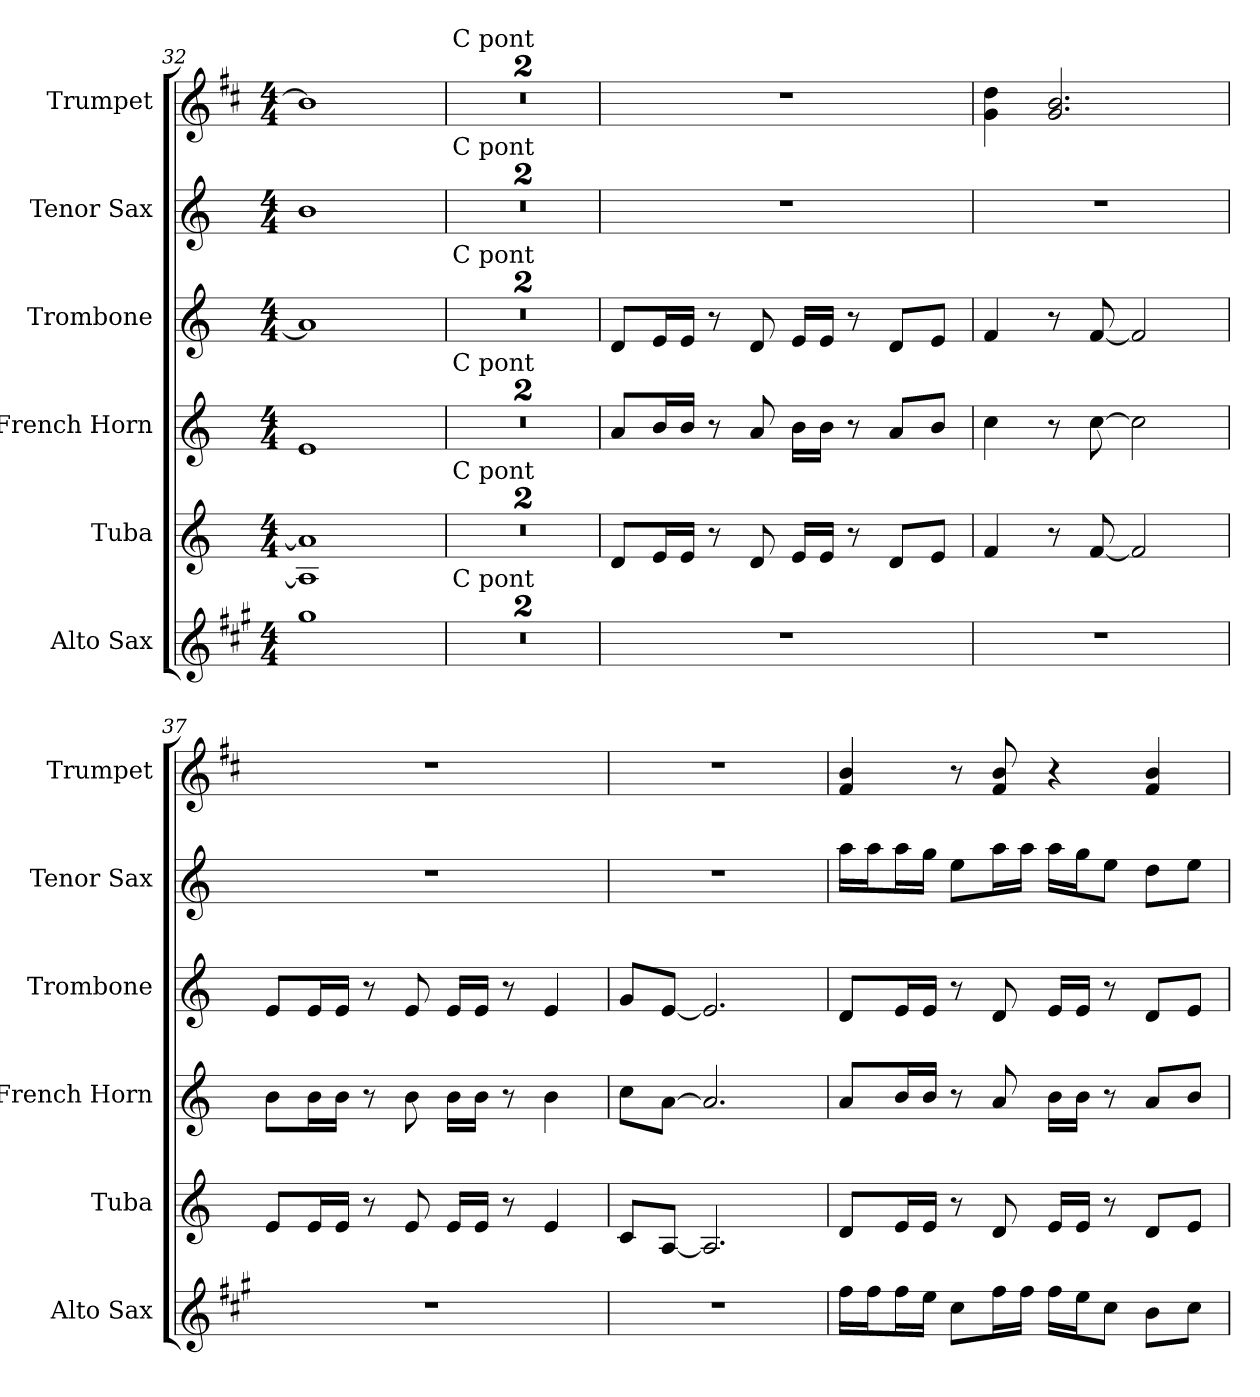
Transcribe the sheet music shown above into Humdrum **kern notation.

**kern	**kern	**kern	**kern	**kern	**kern
*part6	*part5	*part4	*part3	*part2	*part1
*staff6	*staff5	*staff4	*staff3	*staff2	*staff1
*I"Alto Sax	*I"Tuba	*I"French Horn	*I"Trombone	*I"Tenor Sax	*I"Trumpet
*I'Alto Sax	*I'Tuba	*I'French Horn	*I'Trombone	*I'Tenor Sax	*I'Trumpet
*clefG2	*clefG2	*clefG2	*clefG2	*clefG2	*clefG2
*ITrd5c9	*ITrd15c26	*ITrd8c14	*ITrd8c14	*ITrd8c14	*ITrd1c2
*k[]	*k[]	*k[]	*k[]	*k[]	*k[]
*M4/4	*M4/4	*M4/4	*M4/4	*M4/4	*M4/4
=32	=32	=32	=32	=32	=32
1b	1AAA] 1AA]	1E	1A]	1B	1a]
=33	=33	=33	=33	=33	=33
!	!	!	!	!	!LO:TX:a:t=C pont
!	!	!	!	!LO:TX:a:t=C pont	!
!	!	!	!LO:TX:a:t=C pont	!	!
!	!	!LO:TX:a:t=C pont	!	!	!
!	!LO:TX:a:t=C pont	!	!	!	!
!LO:TX:a:t=C pont	!	!	!	!	!
1r	1r	1r	1r	1r	1r
=34	=34	=34	=34	=34	=34
1r	1r	1r	1r	1r	1r
=35	=35	=35	=35	=35	=35
1r	8DDL	8AL	8DL	1r	1r
.	16EEL	16BL	16EL	.	.
.	16EEJJ	16BJJ	16EJJ	.	.
.	8r	8r	8r	.	.
.	8DD	8A	8D	.	.
.	16EELL	16BLL	16ELL	.	.
.	16EEJJ	16BJJ	16EJJ	.	.
.	8r	8r	8r	.	.
.	8DDL	8AL	8DL	.	.
.	8EEJ	8BJ	8EJ	.	.
=36	=36	=36	=36	=36	=36
1r	4FF	4c	4F	1r	4f 4cc
.	8r	8r	8r	.	2.f 2.a
.	[8FF	[8c	[8F	.	.
.	2FF]	2c]	2F]	.	.
=37	=37	=37	=37	=37	=37
1r	8EEL	8BL	8EL	1r	1r
.	16EEL	16BL	16EL	.	.
.	16EEJJ	16BJJ	16EJJ	.	.
.	8r	8r	8r	.	.
.	8EE	8B	8E	.	.
.	16EELL	16BLL	16ELL	.	.
.	16EEJJ	16BJJ	16EJJ	.	.
.	8r	8r	8r	.	.
.	4EE	4B	4E	.	.
=38	=38	=38	=38	=38	=38
1r	8CCL	8cL	8GL	1r	1r
.	[8AAAJ	[8AJ	[8EJ	.	.
.	2.AAA]	2.A]	2.E]	.	.
=39	=39	=39	=39	=39	=39
16aLL	8DDL	8AL	8DL	16aLL	4e 4a
16aJ	.	.	.	16aJ	.
16aL	16EEL	16BL	16EL	16aL	.
16gJJ	16EEJJ	16BJJ	16EJJ	16gJJ	.
8eL	8r	8r	8r	8eL	8r
16aL	8DD	8A	8D	16aL	8e 8a
16aJJ	.	.	.	16aJJ	.
16aLL	16EELL	16BLL	16ELL	16aLL	4r
16gJ	16EEJJ	16BJJ	16EJJ	16gJ	.
8eJ	8r	8r	8r	8eJ	.
8dL	8DDL	8AL	8DL	8dL	4e 4a
8eJ	8EEJ	8BJ	8EJ	8eJ	.
=	=	=	=	=	=
*-	*-	*-	*-	*-	*-
